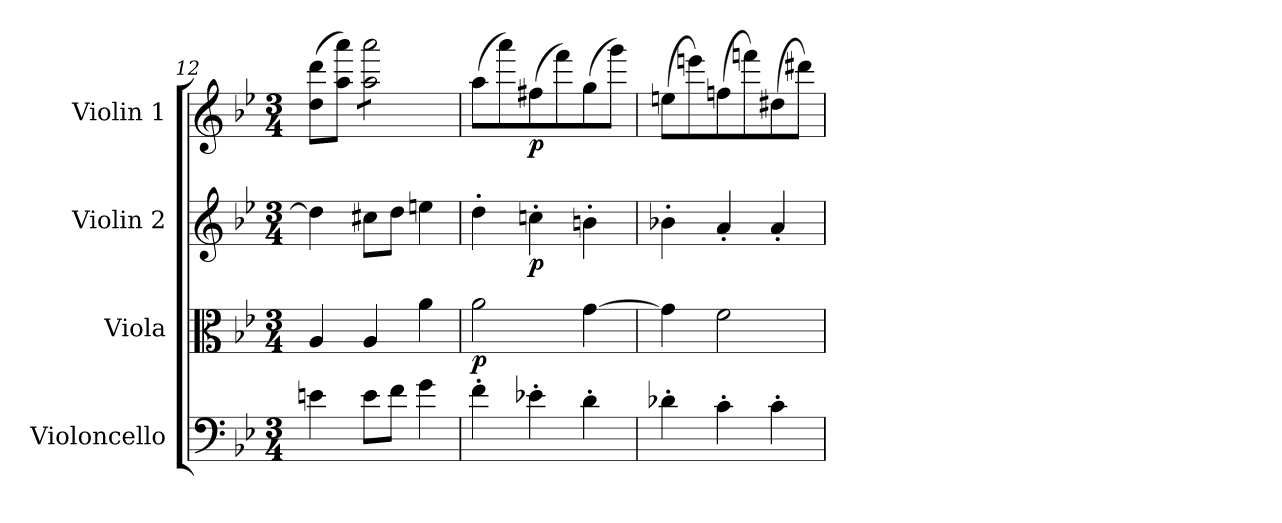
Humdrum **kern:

**kern	**dynam	**kern	**dynam	**kern	**dynam	**kern	**dynam
*part4	*part4	*part3	*part3	*part2	*part2	*part1	*part1
*staff4	*staff4	*staff3	*staff3	*staff2	*staff2	*staff1	*staff1
*I"Violoncello	*	*I"Viola	*	*I"Violin 2	*	*I"Violin 1	*
*I'Vc	*	*I'Vla	*	*I'Vln	*	*I'Vln	*
*clefF4	*	*clefC3	*	*clefG2	*	*clefG2	*
*k[b-e-]	*	*k[b-e-]	*	*k[b-e-]	*	*k[b-e-]	*
*M3/4	*	*M3/4	*	*M3/4	*	*M3/4	*
=12	=12	=12	=12	=12	=12	=12	=12
4en\	.	4A/	.	4dd\]	.	(8dd\ 8ddd\L	.
.	.	.	.	.	.	8aa\ 8aaa\J)	.
*	*	*	*	*	*	*tremolo	*
8e\L	.	4A/	.	8cc#X\L	.	8aa\ 8aaa\L	.
8f\J	.	.	.	8dd\J	.	8aa\ 8aaa\	.
4g\	.	4a\	.	4een\	.	8aa\ 8aaa\	.
.	.	.	.	.	.	8aa\ 8aaa\J	.
*	*	*	*	*	*	*Xtremolo	*
=13	=13	=13	=13	=13	=13	=13	=13
!	!	!	!LO:DY:b	!	!	!	!
4f'\	.	2a\	p	4dd'\	.	(8aa\L	.
.	.	.	.	.	.	8aaa\)	.
!	!LO:DY:b	!	!	!	!	!	!
!	!LO:DY:n=1:b	!	!	!	!	!	!
!	!LO:DY:n=2:b	!	!	!	!LO:DY:b	!	!LO:DY:b
4e-X'\	other-dynamics p other-dynamics	.	.	4ccn'\	p	(8ff#X\	p
.	.	.	.	.	.	8fff\)	.
4d'\	.	[>4g\	.	4bn'\	.	(8gg\	.
.	.	.	.	.	.	8ggg\J)	.
!!LO:LB:g=z
=14	=14	=14	=14	=14	=14	=14	=14
4d-X'\	.	4g\]	.	4b-X'\	.	(8een\L	.
.	.	.	.	.	.	8eeen\)	.
4c'\	.	2f\	.	4a'/	.	(8ffn\	.
.	.	.	.	.	.	8fffn\)	.
4c'\	.	.	.	4a'/	.	(8dd#X\	.
.	.	.	.	.	.	8ddd#X\J)	.
=	=	=	=	=	=	=	=
*-	*-	*-	*-	*-	*-	*-	*-
